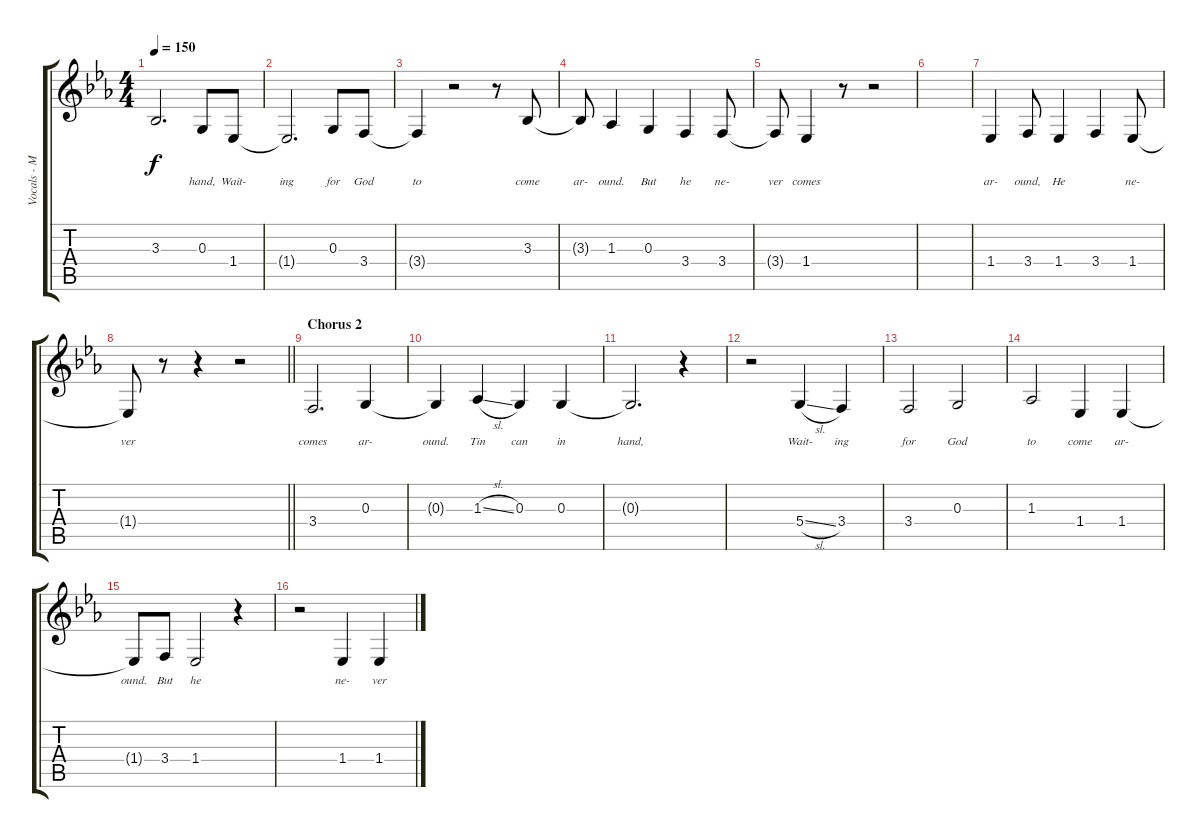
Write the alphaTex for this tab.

\track ("Vocals - Matt Davies" "Vocals - M") {instrument altosax}
\staff {score tabs}
\tuning (E4 B3 G3 D3 A2 E2) {hide}
\ts (4 4)
\tempo 150
\clef g2
\ks cminor
3.3.2{d lyrics (0 "") lyrics (1 "") lyrics (2 "") lyrics (3 "") lyrics (4 "") dy f} 0.3.8{lyrics (0 "hand,") lyrics (1 "") lyrics (2 "") lyrics (3 "") lyrics (4 "")} 1.4.8{lyrics (0 "Wait-") lyrics (1 "") lyrics (2 "") lyrics (3 "") lyrics (4 "")} |
1.4{t}.2{d lyrics (0 "ing") lyrics (1 "") lyrics (2 "") lyrics (3 "") lyrics (4 "")} 0.3.8{lyrics (0 "for") lyrics (1 "") lyrics (2 "") lyrics (3 "") lyrics (4 "")} 3.4.8{lyrics (0 "God") lyrics (1 "") lyrics (2 "") lyrics (3 "") lyrics (4 "")} |
3.4{t}.4{lyrics (0 "to") lyrics (1 "") lyrics (2 "") lyrics (3 "") lyrics (4 "")} r.2 r.8 3.3.8{lyrics (0 "come") lyrics (1 "") lyrics (2 "") lyrics (3 "") lyrics (4 "")} |
3.3{t}.8{lyrics (0 "ar-") lyrics (1 "") lyrics (2 "") lyrics (3 "") lyrics (4 "")} 1.3.4{lyrics (0 "ound.") lyrics (1 "") lyrics (2 "") lyrics (3 "") lyrics (4 "")} 0.3.4{lyrics (0 "But") lyrics (1 "") lyrics (2 "") lyrics (3 "") lyrics (4 "")} 3.4.4{lyrics (0 "he") lyrics (1 "") lyrics (2 "") lyrics (3 "") lyrics (4 "")} 3.4.8{lyrics (0 "ne-") lyrics (1 "") lyrics (2 "") lyrics (3 "") lyrics (4 "")} |
3.4{t}.8{lyrics (0 "ver") lyrics (1 "") lyrics (2 "") lyrics (3 "") lyrics (4 "")} 1.4.4{lyrics (0 "comes") lyrics (1 "") lyrics (2 "") lyrics (3 "") lyrics (4 "")} r.8 r.2 |
|
1.4.4{lyrics (0 "ar-") lyrics (1 "") lyrics (2 "") lyrics (3 "") lyrics (4 "")} 3.4.8{lyrics (0 "ound,") lyrics (1 "") lyrics (2 "") lyrics (3 "") lyrics (4 "")} 1.4.4{lyrics (0 "He") lyrics (1 "") lyrics (2 "") lyrics (3 "") lyrics (4 "")} 3.4.4{lyrics (0 "") lyrics (1 "") lyrics (2 "") lyrics (3 "") lyrics (4 "")} 1.4.8{lyrics (0 "ne-") lyrics (1 "") lyrics (2 "") lyrics (3 "") lyrics (4 "")} |
\barLineRight lightlight
1.4{t}.8{lyrics (0 "ver") lyrics (1 "") lyrics (2 "") lyrics (3 "") lyrics (4 "")} r.8 r.4 r.2 |
\section ("" "Chorus 2")
3.4.2{d lyrics (0 "comes") lyrics (1 "") lyrics (2 "") lyrics (3 "") lyrics (4 "")} 0.3.4{lyrics (0 "ar-") lyrics (1 "") lyrics (2 "") lyrics (3 "") lyrics (4 "")} |
0.3{t}.4{lyrics (0 "ound.") lyrics (1 "") lyrics (2 "") lyrics (3 "") lyrics (4 "")} 1.3{sl}.4{lyrics (0 "Tin") lyrics (1 "") lyrics (2 "") lyrics (3 "") lyrics (4 "")} 0.3.4{lyrics (0 "can") lyrics (1 "") lyrics (2 "") lyrics (3 "") lyrics (4 "")} 0.3.4{lyrics (0 "in") lyrics (1 "") lyrics (2 "") lyrics (3 "") lyrics (4 "")} |
0.3{t}.2{d lyrics (0 "hand,") lyrics (1 "") lyrics (2 "") lyrics (3 "") lyrics (4 "")} r.4 |
r.2 5.4{sl}.4{lyrics (0 "Wait-") lyrics (1 "") lyrics (2 "") lyrics (3 "") lyrics (4 "")} 3.4.4{lyrics (0 "ing") lyrics (1 "") lyrics (2 "") lyrics (3 "") lyrics (4 "")} |
3.4.2{lyrics (0 "for") lyrics (1 "") lyrics (2 "") lyrics (3 "") lyrics (4 "")} 0.3.2{lyrics (0 "God") lyrics (1 "") lyrics (2 "") lyrics (3 "") lyrics (4 "")} |
1.3.2{lyrics (0 "to") lyrics (1 "") lyrics (2 "") lyrics (3 "") lyrics (4 "")} 1.4.4{lyrics (0 "come") lyrics (1 "") lyrics (2 "") lyrics (3 "") lyrics (4 "")} 1.4.4{lyrics (0 "ar-") lyrics (1 "") lyrics (2 "") lyrics (3 "") lyrics (4 "")} |
1.4{t}.8{lyrics (0 "ound.") lyrics (1 "") lyrics (2 "") lyrics (3 "") lyrics (4 "")} 3.4.8{lyrics (0 "But") lyrics (1 "") lyrics (2 "") lyrics (3 "") lyrics (4 "")} 1.4.2{lyrics (0 "he") lyrics (1 "") lyrics (2 "") lyrics (3 "") lyrics (4 "")} r.4 |
r.2 1.4.4{lyrics (0 "ne-") lyrics (1 "") lyrics (2 "") lyrics (3 "") lyrics (4 "")} 1.4.4{lyrics (0 "ver") lyrics (1 "") lyrics (2 "") lyrics (3 "") lyrics (4 "")}
